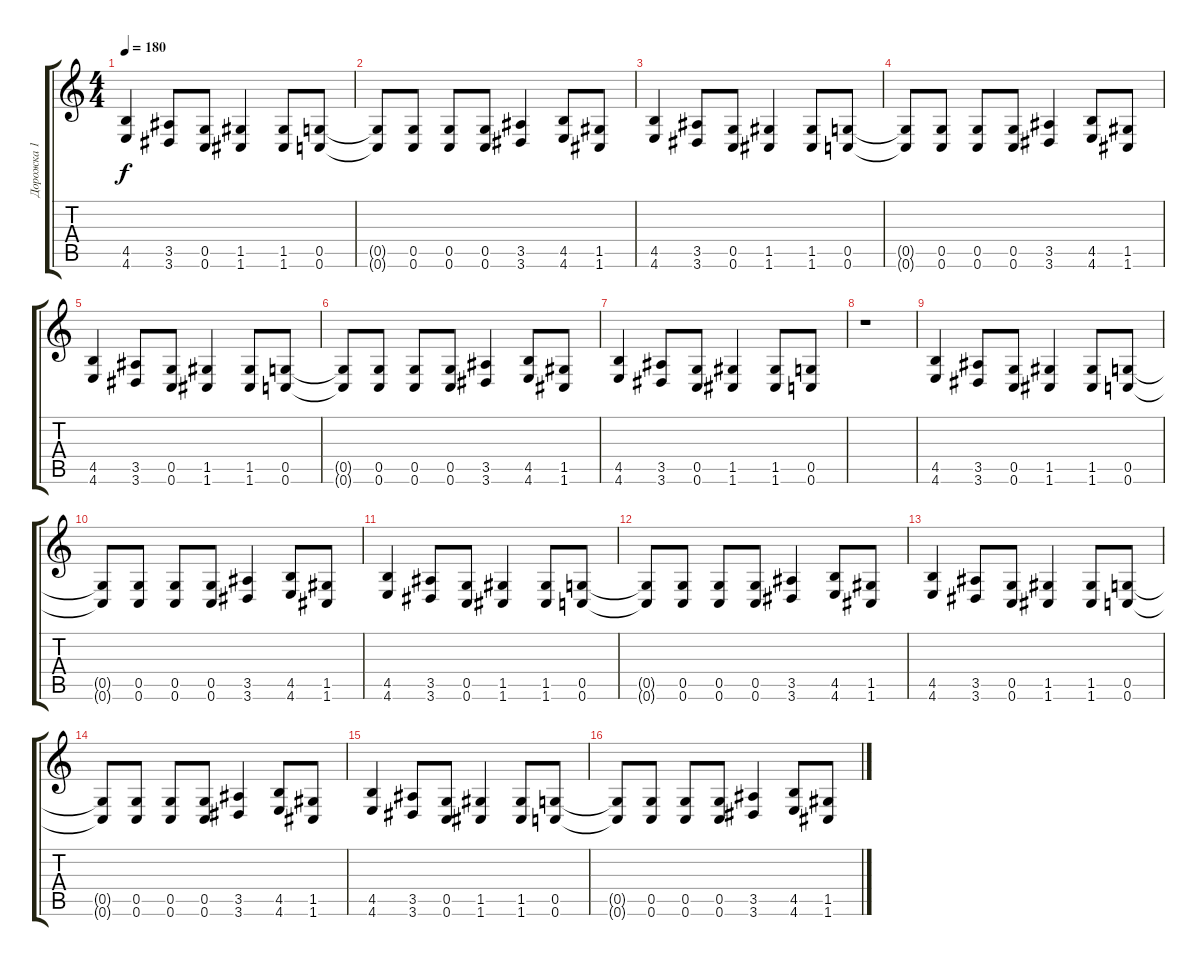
\track ("Дорожка 1" "Дорожка 1") {instrument distortionguitar}
\staff {score tabs}
\tuning (D4 A3 F3 C3 G2 C2) {hide}
\ts (4 4)
\tempo 180
\clef g2
\ks c
(4.5 4.6).4{dy f} (3.5 3.6).8 (0.5 0.6).8 (1.5 1.6).4 (1.5 1.6).8 (0.5 0.6).8 |
(0.5{t} 0.6{t}).8 (0.5 0.6).8 (0.5 0.6).8 (0.5 0.6).8 (3.5 3.6).4 (4.5 4.6).8 (1.5 1.6).8 |
(4.5 4.6).4 (3.5 3.6).8 (0.5 0.6).8 (1.5 1.6).4 (1.5 1.6).8 (0.5 0.6).8 |
(0.5{t} 0.6{t}).8 (0.5 0.6).8 (0.5 0.6).8 (0.5 0.6).8 (3.5 3.6).4 (4.5 4.6).8 (1.5 1.6).8 |
(4.5 4.6).4 (3.5 3.6).8 (0.5 0.6).8 (1.5 1.6).4 (1.5 1.6).8 (0.5 0.6).8 |
(0.5{t} 0.6{t}).8 (0.5 0.6).8 (0.5 0.6).8 (0.5 0.6).8 (3.5 3.6).4 (4.5 4.6).8 (1.5 1.6).8 |
(4.5 4.6).4 (3.5 3.6).8 (0.5 0.6).8 (1.5 1.6).4 (1.5 1.6).8 (0.5 0.6).8 |
r.1 |
(4.5 4.6).4 (3.5 3.6).8 (0.5 0.6).8 (1.5 1.6).4 (1.5 1.6).8 (0.5 0.6).8 |
(0.5{t} 0.6{t}).8 (0.5 0.6).8 (0.5 0.6).8 (0.5 0.6).8 (3.5 3.6).4 (4.5 4.6).8 (1.5 1.6).8 |
(4.5 4.6).4 (3.5 3.6).8 (0.5 0.6).8 (1.5 1.6).4 (1.5 1.6).8 (0.5 0.6).8 |
(0.5{t} 0.6{t}).8 (0.5 0.6).8 (0.5 0.6).8 (0.5 0.6).8 (3.5 3.6).4 (4.5 4.6).8 (1.5 1.6).8 |
(4.5 4.6).4 (3.5 3.6).8 (0.5 0.6).8 (1.5 1.6).4 (1.5 1.6).8 (0.5 0.6).8 |
(0.5{t} 0.6{t}).8 (0.5 0.6).8 (0.5 0.6).8 (0.5 0.6).8 (3.5 3.6).4 (4.5 4.6).8 (1.5 1.6).8 |
(4.5 4.6).4 (3.5 3.6).8 (0.5 0.6).8 (1.5 1.6).4 (1.5 1.6).8 (0.5 0.6).8 |
(0.5{t} 0.6{t}).8 (0.5 0.6).8 (0.5 0.6).8 (0.5 0.6).8 (3.5 3.6).4 (4.5 4.6).8 (1.5 1.6).8
